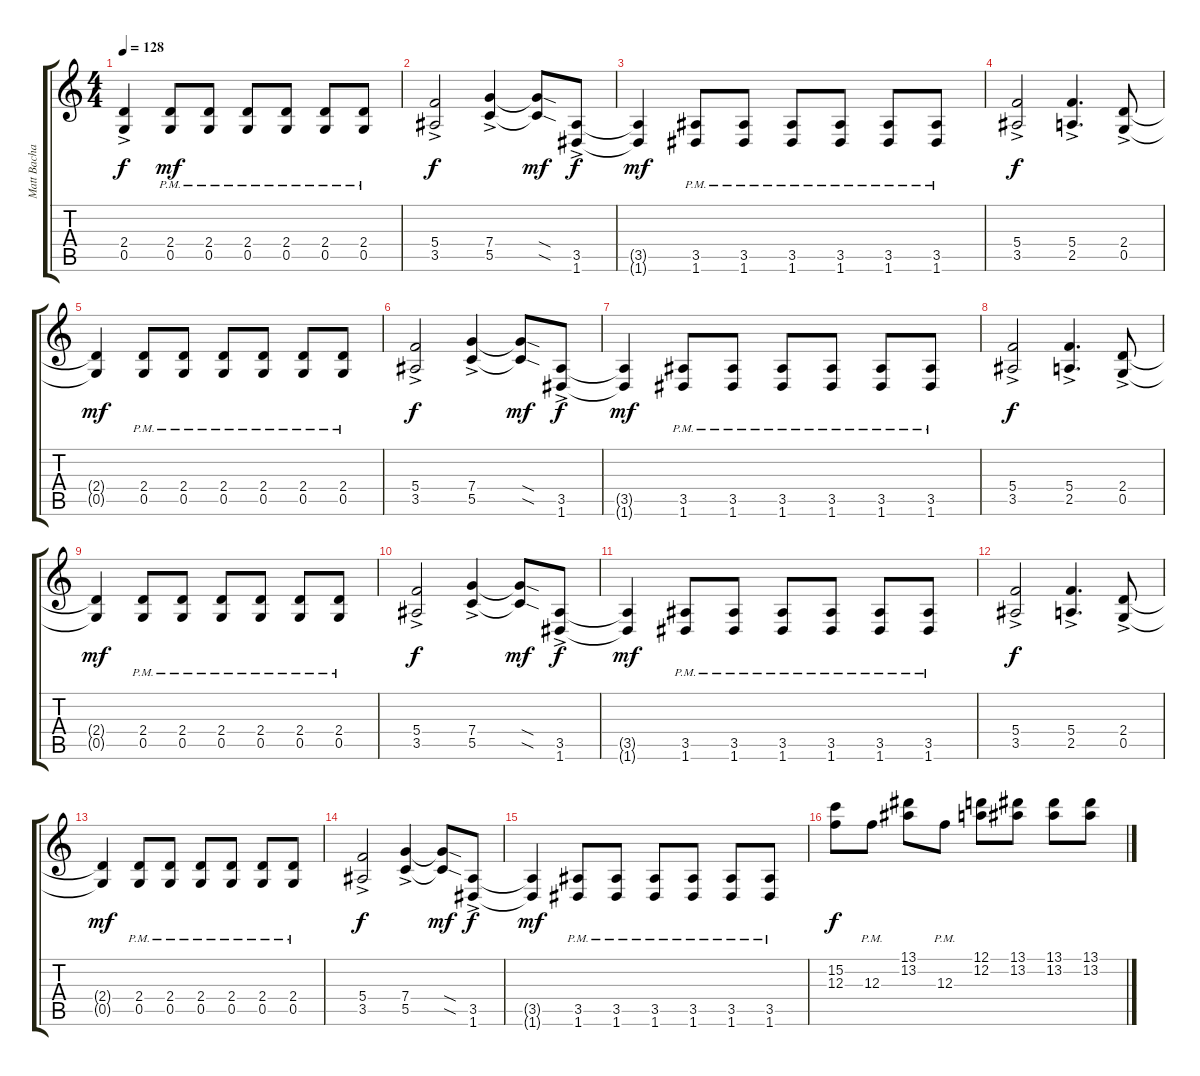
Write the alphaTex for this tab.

\track ("Matt Bachand" "Matt Bacha") {instrument distortionguitar}
\staff {score tabs}
\tuning (D4 A3 F3 C3 G2 D2) {hide}
\ts (4 4)
\tempo 128
\clef g2
\ks c
(2.4{ac} 0.5{ac}).4{dy f} (2.4{pm} 0.5{pm}).8{dy mf} (2.4{pm} 0.5{pm}).8 (2.4{pm} 0.5{pm}).8 (2.4{pm} 0.5{pm}).8 (2.4{pm} 0.5{pm}).8 (2.4{pm} 0.5{pm}).8 |
(5.4{ac} 3.5{ac}).2{dy f} (7.4{ac} 5.5{ac}).4 (7.4{sod t} 5.5{sod t}).8{dy mf} (3.5{ac} 1.6{ac}).8{dy f} |
(3.5{t} 1.6{t}).4{dy mf} (3.5{pm} 1.6{pm}).8 (3.5{pm} 1.6{pm}).8 (3.5{pm} 1.6{pm}).8 (3.5{pm} 1.6{pm}).8 (3.5{pm} 1.6{pm}).8 (3.5{pm} 1.6{pm}).8 |
(5.4{ac} 3.5{ac}).2{dy f} (5.4{ac} 2.5{ac}).4{d} (2.4{ac} 0.5{ac}).8 |
(2.4{t} 0.5{t}).4{dy mf} (2.4{pm} 0.5{pm}).8 (2.4{pm} 0.5{pm}).8 (2.4{pm} 0.5{pm}).8 (2.4{pm} 0.5{pm}).8 (2.4{pm} 0.5{pm}).8 (2.4{pm} 0.5{pm}).8 |
(5.4{ac} 3.5{ac}).2{dy f} (7.4{ac} 5.5{ac}).4 (7.4{sod t} 5.5{sod t}).8{dy mf} (3.5{ac} 1.6{ac}).8{dy f} |
(3.5{t} 1.6{t}).4{dy mf} (3.5{pm} 1.6{pm}).8 (3.5{pm} 1.6{pm}).8 (3.5{pm} 1.6{pm}).8 (3.5{pm} 1.6{pm}).8 (3.5{pm} 1.6{pm}).8 (3.5{pm} 1.6{pm}).8 |
(5.4{ac} 3.5{ac}).2{dy f} (5.4{ac} 2.5{ac}).4{d} (2.4{ac} 0.5{ac}).8 |
(2.4{t} 0.5{t}).4{dy mf} (2.4{pm} 0.5{pm}).8 (2.4{pm} 0.5{pm}).8 (2.4{pm} 0.5{pm}).8 (2.4{pm} 0.5{pm}).8 (2.4{pm} 0.5{pm}).8 (2.4{pm} 0.5{pm}).8 |
(5.4{ac} 3.5{ac}).2{dy f} (7.4{ac} 5.5{ac}).4 (7.4{sod t} 5.5{sod t}).8{dy mf} (3.5{ac} 1.6{ac}).8{dy f} |
(3.5{t} 1.6{t}).4{dy mf} (3.5{pm} 1.6{pm}).8 (3.5{pm} 1.6{pm}).8 (3.5{pm} 1.6{pm}).8 (3.5{pm} 1.6{pm}).8 (3.5{pm} 1.6{pm}).8 (3.5{pm} 1.6{pm}).8 |
(5.4{ac} 3.5{ac}).2{dy f} (5.4{ac} 2.5{ac}).4{d} (2.4{ac} 0.5{ac}).8 |
(2.4{t} 0.5{t}).4{dy mf} (2.4{pm} 0.5{pm}).8 (2.4{pm} 0.5{pm}).8 (2.4{pm} 0.5{pm}).8 (2.4{pm} 0.5{pm}).8 (2.4{pm} 0.5{pm}).8 (2.4{pm} 0.5{pm}).8 |
(5.4{ac} 3.5{ac}).2{dy f} (7.4{ac} 5.5{ac}).4 (7.4{sod t} 5.5{sod t}).8{dy mf} (3.5{ac} 1.6{ac}).8{dy f} |
(3.5{t} 1.6{t}).4{dy mf} (3.5{pm} 1.6{pm}).8 (3.5{pm} 1.6{pm}).8 (3.5{pm} 1.6{pm}).8 (3.5{pm} 1.6{pm}).8 (3.5{pm} 1.6{pm}).8 (3.5{pm} 1.6{pm}).8 |
(15.2 12.3).8{dy f} 12.3{pm}.8 (13.1 13.2).8 12.3{pm}.8 (12.1 12.2).8 (13.1 13.2).8 (13.1 13.2).8 (13.1 13.2).8
